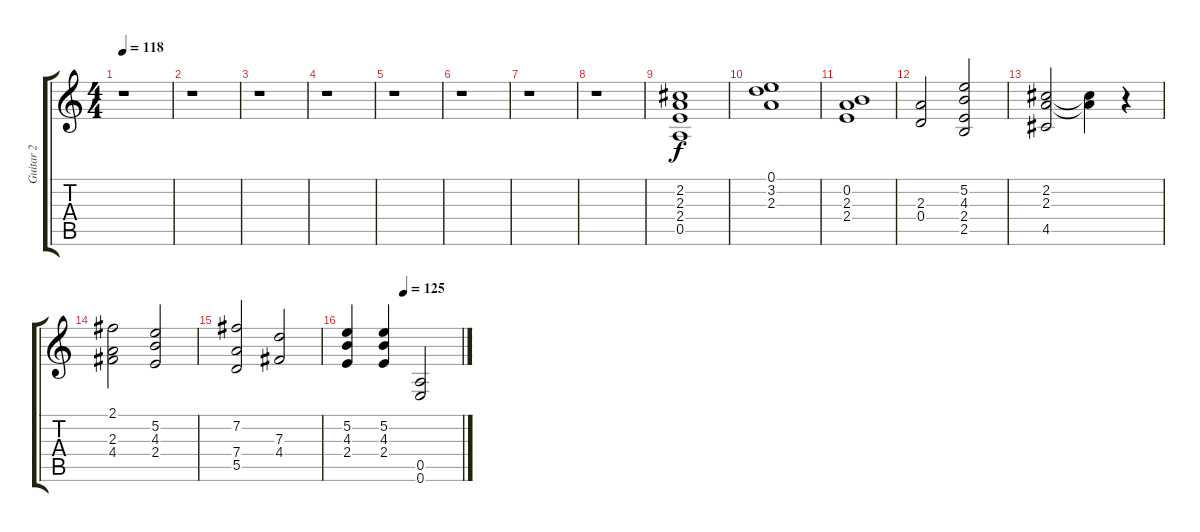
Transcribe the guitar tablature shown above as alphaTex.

\track ("Guitar 2" "Guitar 2") {instrument distortionguitar}
\staff {score tabs}
\tuning (E4 B3 G3 D3 A2 E2) {hide}
\ts (4 4)
\tempo 118
\clef g2
\ks c
r.1{dy f instrument distortionguitar} |
r.1 |
r.1 |
r.1 |
r.1 |
r.1 |
r.1 |
r.1 |
(2.2 2.3 2.4 0.5).1 |
(0.1 3.2 2.3).1 |
(0.2 2.3 2.4).1 |
(2.3 0.4).2 (5.2 4.3 2.4 2.5).2 |
(2.2 2.3 4.5).2 (2.2{t} 2.3{t}).4 r.4 |
(2.1 2.3 4.4).2 (5.2 4.3 2.4).2 |
(7.2 7.4 5.5).2 (7.3 4.4).2 |
\tempo (125 0.5)
(5.2 4.3 2.4).4 (5.2 4.3 2.4).4 (0.5 0.6).2
